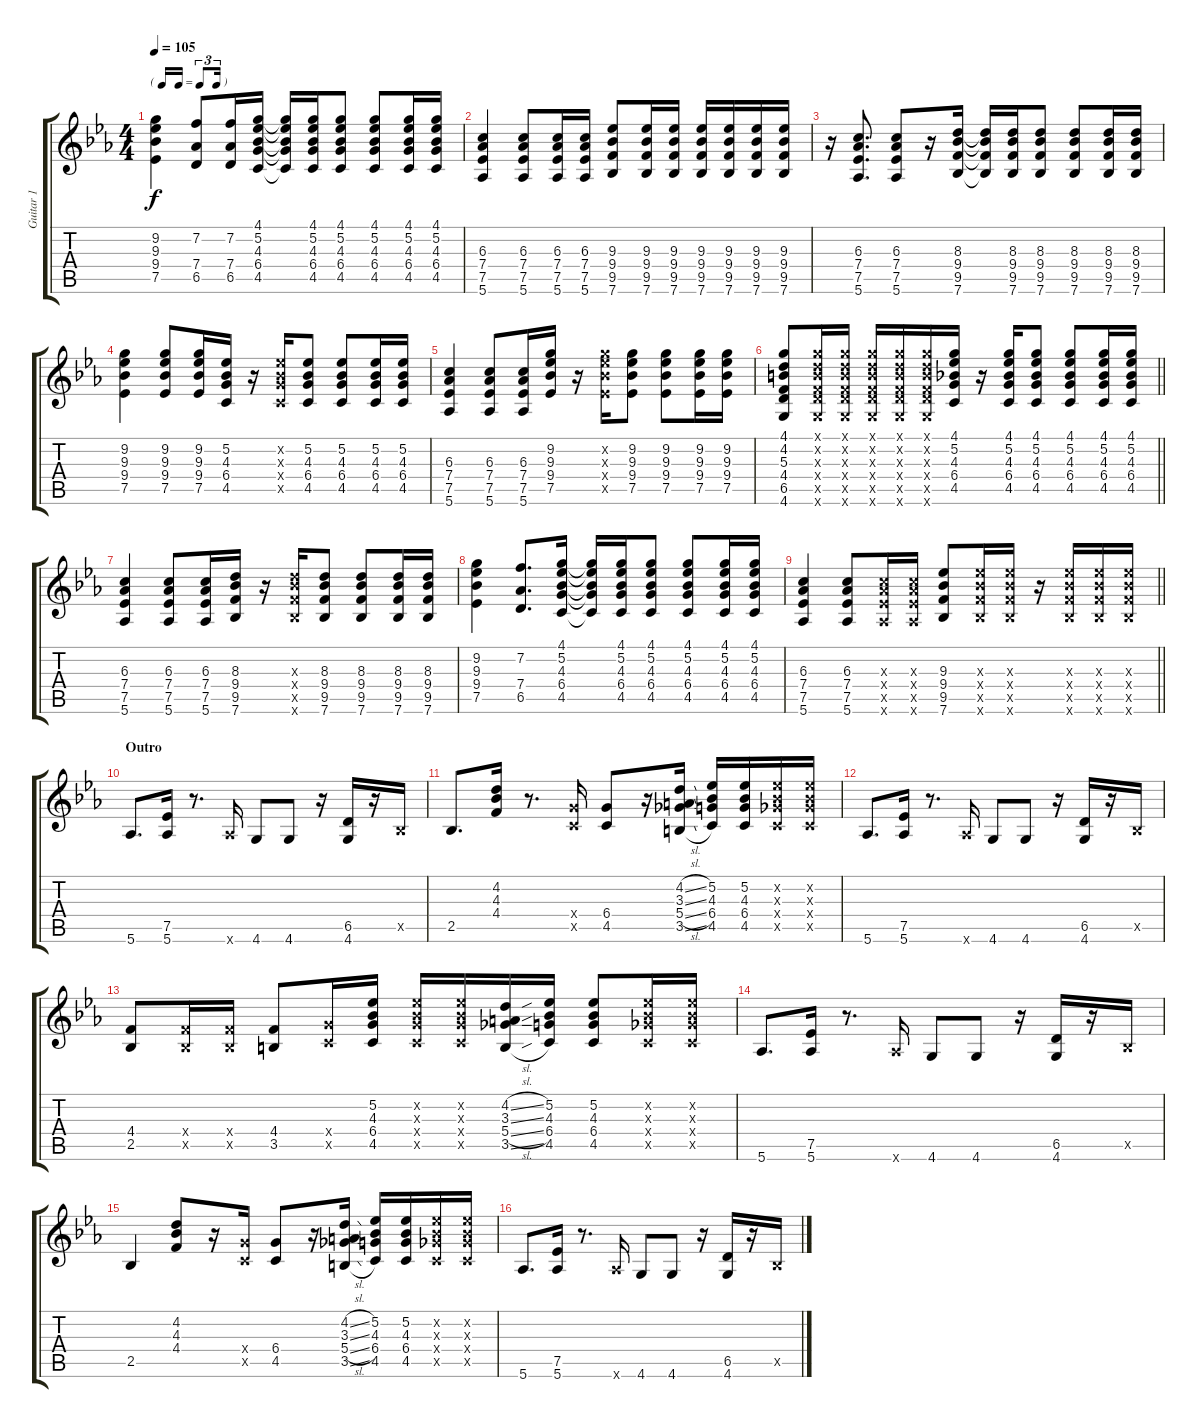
\track ("Guitar 1" "Guitar 1") {instrument electricguitarjazz}
\staff {score tabs}
\tuning (Eb4 Bb3 Gb3 Db3 Ab2 Eb2) {hide}
\ts (4 4)
\tf triplet16th
\tempo 105
\clef g2
\ks eb
(9.2 9.3 9.4 7.5).4{dy f} (7.2 7.4 6.5).8 (7.2 7.4 6.5).16 (4.1 5.2 4.3 6.4 4.5).16 (4.1{t} 5.2{t} 4.3{t} 6.4{t} 4.5{t}).16 (4.1 5.2 4.3 6.4 4.5).16 (4.1 5.2 4.3 6.4 4.5).8 (4.1 5.2 4.3 6.4 4.5).8 (4.1 5.2 4.3 6.4 4.5).16 (4.1 5.2 4.3 6.4 4.5).16 |
(6.3 7.4 7.5 5.6).4 (6.3 7.4 7.5 5.6).8 (6.3 7.4 7.5 5.6).16 (6.3 7.4 7.5 5.6).16 (9.3 9.4 9.5 7.6).8 (9.3 9.4 9.5 7.6).16 (9.3 9.4 9.5 7.6).16 (9.3 9.4 9.5 7.6).16 (9.3 9.4 9.5 7.6).16 (9.3 9.4 9.5 7.6).16 (9.3 9.4 9.5 7.6).16 |
r.16 (6.3 7.4 7.5 5.6).8{d} (6.3 7.4 7.5 5.6).8 r.16 (8.3 9.4 9.5 7.6).16 (8.3{t} 9.4{t} 9.5{t} 7.6{t}).16 (8.3 9.4 9.5 7.6).16 (8.3 9.4 9.5 7.6).8 (8.3 9.4 9.5 7.6).8 (8.3 9.4 9.5 7.6).16 (8.3 9.4 9.5 7.6).16 |
(9.2 9.3 9.4 7.5).4 (9.2 9.3 9.4 7.5).8 (9.2 9.3 9.4 7.5).16 (5.2 4.3 6.4 4.5).16 r.16 (5.2{x} 4.3{x} 6.4{x} 4.5{x}).16 (5.2 4.3 6.4 4.5).8 (5.2 4.3 6.4 4.5).8 (5.2 4.3 6.4 4.5).16 (5.2 4.3 6.4 4.5).16 |
(6.3 7.4 7.5 5.6).4 (6.3 7.4 7.5 5.6).8 (6.3 7.4 7.5 5.6).16 (9.2 9.3 9.4 7.5).16 r.16 (9.2{x} 9.3{x} 9.4{x} 7.5{x}).16 (9.2 9.3 9.4 7.5).8 (9.2 9.3 9.4 7.5).8 (9.2 9.3 9.4 7.5).16 (9.2 9.3 9.4 7.5).16 |
\barLineRight lightlight
(4.1 4.2 5.3 4.4 6.5 4.6).8 (4.1{x} 4.2{x} 5.3{x} 4.4{x} 6.5{x} 4.6{x}).16 (4.1{x} 4.2{x} 5.3{x} 4.4{x} 6.5{x} 4.6{x}).16 (4.1{x} 4.2{x} 5.3{x} 4.4{x} 6.5{x} 4.6{x}).16 (4.1{x} 4.2{x} 5.3{x} 4.4{x} 6.5{x} 4.6{x}).16 (4.1{x} 4.2{x} 5.3{x} 4.4{x} 6.5{x} 4.6{x}).16 (4.1 5.2 4.3 6.4 4.5).16 r.16 (4.1 5.2 4.3 6.4 4.5).16 (4.1 5.2 4.3 6.4 4.5).8 (4.1 5.2 4.3 6.4 4.5).8 (4.1 5.2 4.3 6.4 4.5).16 (4.1 5.2 4.3 6.4 4.5).16 |
(6.3 7.4 7.5 5.6).4 (6.3 7.4 7.5 5.6).8 (6.3 7.4 7.5 5.6).16 (8.3 9.4 9.5 7.6).16 r.16 (8.3{x} 9.4{x} 9.5{x} 7.6{x}).16 (8.3 9.4 9.5 7.6).8 (8.3 9.4 9.5 7.6).8 (8.3 9.4 9.5 7.6).16 (8.3 9.4 9.5 7.6).16 |
(9.2 9.3 9.4 7.5).4 (7.2 7.4 6.5).8{d} (4.1 5.2 4.3 6.4 4.5).16 (4.1{t} 5.2{t} 4.3{t} 6.4{t} 4.5{t}).16 (4.1 5.2 4.3 6.4 4.5).16 (4.1 5.2 4.3 6.4 4.5).8 (4.1 5.2 4.3 6.4 4.5).8 (4.1 5.2 4.3 6.4 4.5).16 (4.1 5.2 4.3 6.4 4.5).16 |
\barLineRight lightlight
(6.3 7.4 7.5 5.6).4 (6.3 7.4 7.5 5.6).8 (6.3{x} 7.4{x} 7.5{x} 5.6{x}).16 (6.3{x} 7.4{x} 7.5{x} 5.6{x}).16 (9.3 9.4 9.5 7.6).8 (9.3{x} 9.4{x} 9.5{x} 7.6{x}).16 (9.3{x} 9.4{x} 9.5{x} 7.6{x}).16 r.16 (9.3{x} 9.4{x} 9.5{x} 7.6{x}).16 (9.3{x} 9.4{x} 9.5{x} 7.6{x}).16 (9.3{x} 9.4{x} 9.5{x} 7.6{x}).16 |
\section ("" "Outro")
5.6.8{d} (7.5 5.6).16 r.8{d} 5.6{x}.16 4.6.8 4.6.8 r.16 (6.5 4.6).16 r.16 2.5{x}.16 |
2.5.8{d} (4.2 4.3 4.4).16 r.8{d} (6.4{x} 4.5{x}).16 (6.4 4.5).8 r.16 (4.2{sl} 3.3{sl} 5.4{sl} 3.5{sl}).16 (5.2 4.3 6.4 4.5).16 (5.2 4.3 6.4 4.5).16 (5.2{x} 4.3{x} 5.4{x} 4.5{x}).16 (5.2{x} 4.3{x} 5.4{x} 4.5{x}).16 |
5.6.8{d} (7.5 5.6).16 r.8{d} 5.6{x}.16 4.6.8 4.6.8 r.16 (6.5 4.6).16 r.16 2.5{x}.16 |
(4.4 2.5).8 (4.4{x} 2.5{x}).16 (4.4{x} 2.5{x}).16 (4.4 3.5).8 (6.4{x} 4.5{x}).16 (5.2 4.3 6.4 4.5).16 (5.2{x} 4.3{x} 6.4{x} 4.5{x}).16 (5.2{x} 4.3{x} 6.4{x} 4.5{x}).16 (4.2{sl} 3.3{sl} 5.4{sl} 3.5{sl}).16 (5.2 4.3 6.4 4.5).16 (5.2 4.3 6.4 4.5).8 (5.2{x} 4.3{x} 5.4{x} 4.5{x}).16 (5.2{x} 4.3{x} 5.4{x} 4.5{x}).16 |
5.6.8{d} (7.5 5.6).16 r.8{d} 5.6{x}.16 4.6.8 4.6.8 r.16 (6.5 4.6).16 r.16 2.5{x}.16 |
2.5.4 (4.2 4.3 4.4).8 r.16 (6.4{x} 4.5{x}).16 (6.4 4.5).8 r.16 (4.2{sl} 3.3{sl} 5.4{sl} 3.5{sl}).16 (5.2 4.3 6.4 4.5).16 (5.2 4.3 6.4 4.5).16 (5.2{x} 4.3{x} 5.4{x} 4.5{x}).16 (5.2{x} 4.3{x} 5.4{x} 4.5{x}).16 |
5.6.8{d} (7.5 5.6).16 r.8{d} 5.6{x}.16 4.6.8 4.6.8 r.16 (6.5 4.6).16 r.16 2.5{x}.16
